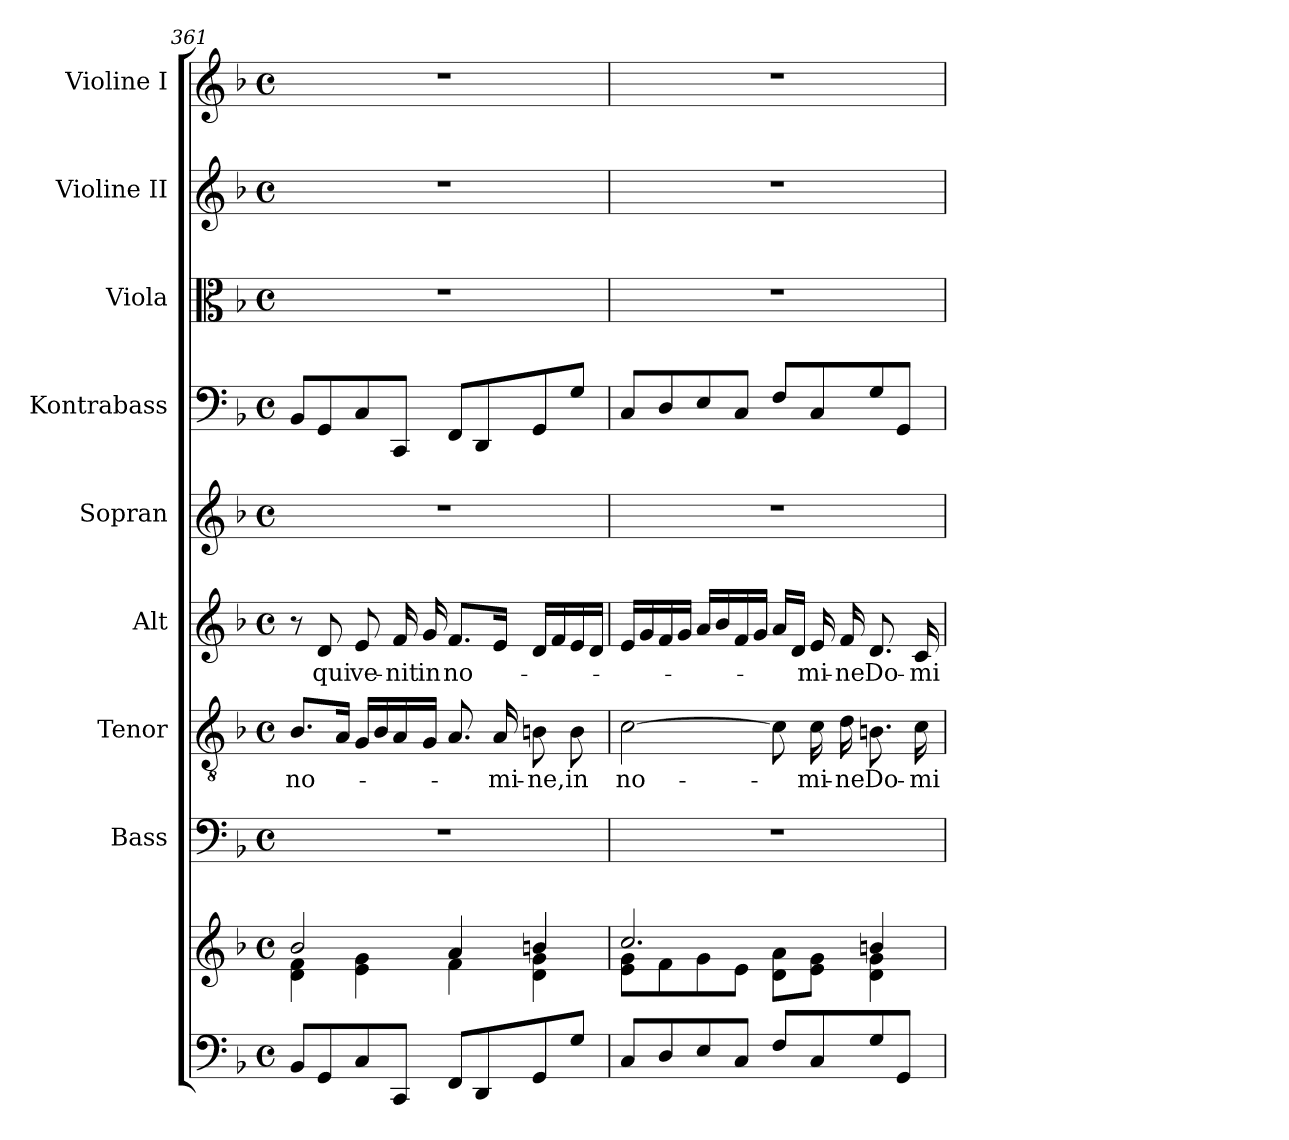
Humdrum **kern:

**kern	**kern	**kern	**kern	**text	**kern	**text	**kern	**kern	**kern	**kern	**kern
*part9	*part9	*part8	*part7	*part7	*part6	*part6	*part5	*part4	*part3	*part2	*part1
*staff10	*staff9	*staff8	*staff7	*staff7	*staff6	*staff6	*staff5	*staff4	*staff3	*staff2	*staff1
*	*	*I"Bass	*I"Tenor	*	*I"Alt	*	*I"Sopran	*I"Kontrabass	*I"Viola	*I"Violine II	*I"Violine I
*	*	*I'B.	*I'T.	*	*I'A.	*	*I'S.	*I'Kb.	*I'Vla.	*I'Vl. II	*I'Vl. I
!!LO:PB:g=z
*clefF4	*clefG2	*clefF4	*clefGv2	*	*clefG2	*	*clefG2	*clefF4	*clefC3	*clefG2	*clefG2
*	*	*	*	*	*	*	*	*ITrd7c12	*	*	*
*k[b-]	*k[b-]	*k[b-]	*k[b-]	*	*k[b-]	*	*k[b-]	*k[b-]	*k[b-]	*k[b-]	*k[b-]
*F:	*F:	*F:	*F:	*	*F:	*	*F:	*F:	*F:	*F:	*F:
*M4/4	*M4/4	*M4/4	*M4/4	*	*M4/4	*	*M4/4	*M4/4	*M4/4	*M4/4	*M4/4
*met(c)	*met(c)	*met(c)	*met(c)	*	*met(c)	*	*met(c)	*met(c)	*met(c)	*met(c)	*met(c)
=361	=361	=361	=361	=361	=361	=361	=361	=361	=361	=361	=361
*	*^	*	*	*	*	*	*	*	*	*	*
!	!	!	!	!	!LO:LY:b	!	!	!	!	!	!	!
8BB-/L	2b-/	4d\ 4f\	1r	8.B-/L	no-	8r	.	1r	8BBB-/L	1r	1r	1r
!	!	!	!	!	!	!	!LO:LY:b	!	!	!	!	!
8GG/	.	.	.	.	.	8d/	qui	.	8GGG/	.	.	.
.	.	.	.	16A/Jk	.	.	.	.	.	.	.	.
!	!	!	!	!	!	!	!LO:LY:b	!	!	!	!	!
8C/	.	4e\ 4g\	.	16G/LL	.	8e/	ve-	.	8CC/	.	.	.
.	.	.	.	16B-/	.	.	.	.	.	.	.	.
!	!	!	!	!	!	!	!LO:LY:b	!	!	!	!	!
8CC/J	.	.	.	16A/	.	16f/	-nit	.	8CCC/J	.	.	.
!	!	!	!	!	!	!	!LO:LY:b	!	!	!	!	!
.	.	.	.	16G/JJ	.	16g/	in	.	.	.	.	.
!	!	!	!	!	!	!	!LO:LY:b	!	!	!	!	!
8FF/L	4a/	4f\	.	8.A/	.	8.f/L	no-	.	8FFF/L	.	.	.
8DD/	.	.	.	.	.	.	.	.	8DDD/	.	.	.
!	!	!	!	!	!LO:LY:b	!	!	!	!	!	!	!
.	.	.	.	16A/	-mi-	16e/Jk	.	.	.	.	.	.
!	!	!	!	!	!LO:LY:b	!	!	!	!	!	!	!
8GG/	4bn/	4d\ 4g\	.	8Bn\	-ne,	16d/LL	.	.	8GGG/	.	.	.
.	.	.	.	.	.	16f/	.	.	.	.	.	.
!	!	!	!	!	!LO:LY:b	!	!	!	!	!	!	!
8G/J	.	.	.	8B\	in	16e/	.	.	8GG/J	.	.	.
.	.	.	.	.	.	16d/JJ	.	.	.	.	.	.
=362	=362	=362	=362	=362	=362	=362	=362	=362	=362	=362	=362	=362
!	!	!	!	!	!LO:LY:b	!	!	!	!	!	!	!
8C/L	2.cc/	8e\ 8g\L	1r	[2c\	no-	16e/LL	.	1r	8CC/L	1r	1r	1r
.	.	.	.	.	.	16g/	.	.	.	.	.	.
8D/	.	8f\	.	.	.	16f/	.	.	8DD/	.	.	.
.	.	.	.	.	.	16g/JJ	.	.	.	.	.	.
8E/	.	8g\	.	.	.	16a/LL	.	.	8EE/	.	.	.
.	.	.	.	.	.	16b-/	.	.	.	.	.	.
8C/J	.	8e\J	.	.	.	16f/	.	.	8CC/J	.	.	.
.	.	.	.	.	.	16g/JJ	.	.	.	.	.	.
8F/L	.	8d\ 8a\L	.	8c\]	.	16a/LL	.	.	8FF/L	.	.	.
.	.	.	.	.	.	16d/JJ	.	.	.	.	.	.
!	!	!	!	!	!LO:LY:b	!	!LO:LY:b	!	!	!	!	!
8C/	.	8e\ 8g\J	.	16c\	-mi-	16e/	-mi-	.	8CC/	.	.	.
!	!	!	!	!	!LO:LY:b	!	!LO:LY:b	!	!	!	!	!
.	.	.	.	16d\	-ne	16f/	-ne	.	.	.	.	.
!	!	!	!	!	!LO:LY:b	!	!LO:LY:b	!	!	!	!	!
8G/	4bn/	4d\ 4g\	.	8.Bn\	Do-	8.d/	Do-	.	8GG/	.	.	.
8GG/J	.	.	.	.	.	.	.	.	8GGG/J	.	.	.
!	!	!	!	!	!LO:LY:b	!	!LO:LY:b	!	!	!	!	!
.	.	.	.	16c\	-mi-	16c/	-mi-	.	.	.	.	.
*	*v	*v	*	*	*	*	*	*	*	*	*	*
=	=	=	=	=	=	=	=	=	=	=	=
*-	*-	*-	*-	*-	*-	*-	*-	*-	*-	*-	*-
